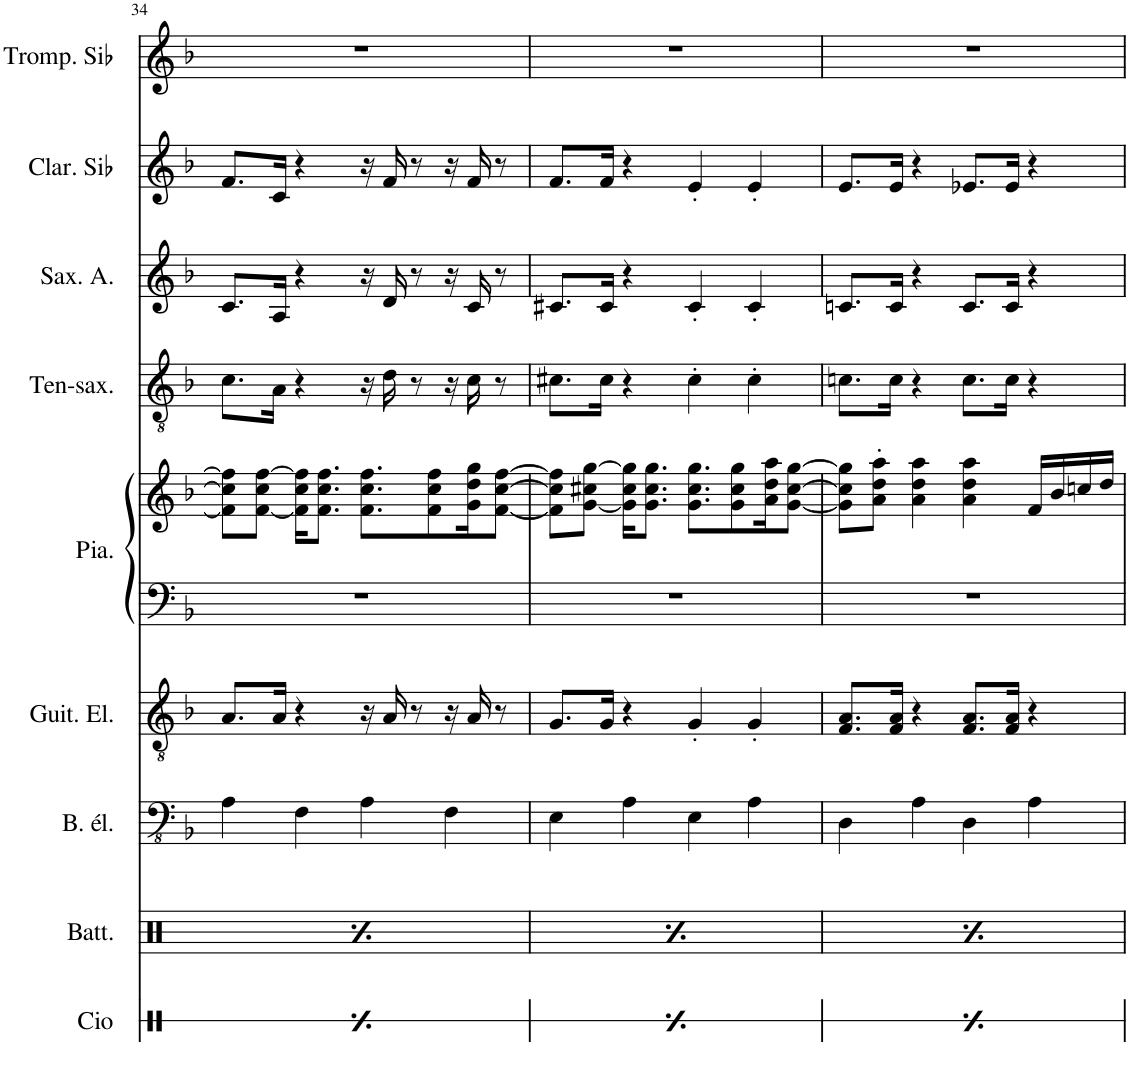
**kern	**kern	**kern	**kern	**kern	**kern	**kern	**kern	**kern	**kern	**kern
*part10	*part9	*part8	*part7	*part6	*part5	*part5	*part4	*part3	*part2	*part1
*staff11	*staff10	*staff9	*staff8	*staff7	*staff6	*staff5	*staff4	*staff3	*staff2	*staff1
*I"Congas	*I"Batterie	*I"Trombon	*I"Basse électrique	*I"Guitare électrique	*I"Piano	*	*I"Tenorsaxofon	*I"Saxophone Alto	*I"Clarinette en Sib	*I"Trompette en Sib
*	*I'Batt.	*I'Tbn.	*I'B. él.	*I'Guit. El.	*I'Pia.	*	*I'Ten-sax.	*I'Sax. A.	*I'Clar. Sib	*I'Tromp. Sib
!!LO:PB:g=z
*clefX	*clefX	*clefF4	*clefFv4	*clefGv2	*clefF4	*clefG2	*clefGv2	*clefG2	*clefG2	*clefG2
*	*	*	*	*	*	*	*Trd8c14	*Trd5c9	*Trd1c2	*Trd1c2
*k[]	*k[]	*k[b-]	*k[b-]	*k[b-]	*k[b-]	*k[b-]	*k[b-]	*k[b-]	*k[b-]	*k[b-]
*M4/4	*M4/4	*M4/4	*M4/4	*M4/4	*M4/4	*M4/4	*M4/4	*M4/4	*M4/4	*M4/4
=34	=34	=34	=34	=34	=34	=34	=34	=34	=34	=34
*	*^	*	*	*	*	*	*	*	*	*
16Rd/LL	16Rgg/LL	4Rf\	4A	4AA\	8.A/L	1r	8f\] 8cc\] 8ff\]L	8.c\L	8.c/L	8.f/L	1r
16Re/	16Rgg/	.	.	.	.	.	.	.	.	.	.
16Rf/	16Rff/	.	.	.	.	.	[8f\ 8cc\ [8ff\J	.	.	.	.
16Rd/JJ	16Rgg/JJ	.	.	.	16A/Jk	.	.	16A\Jk	16A/Jk	16c/Jk	.
16Re/LL	16Rgg/LL	4Rf\	4F	4FF\	4r	.	16f\] 16cc\ 16ff\]KL	4r	4r	4r	.
16Rd/	16Rgg/	.	.	.	.	.	8.f\ 8.cc\ 8.ff\J	.	.	.	.
16Rf/	16Rff/	.	.	.	.	.	.	.	.	.	.
16Re/JJ	16Rgg/JJ	.	.	.	.	.	.	.	.	.	.
16Rd/LL	16Rgg/LL	4Rf\	4A	4AA\	16r	.	8.f\ 8.cc\ 8.ff\L	16r	16r	16r	.
16Rd/	16Rgg/	.	.	.	16A/	.	.	16d\	16d/	16f/	.
16Rf/	16Rff/	.	.	.	8r	.	.	8r	8r	8r	.
16Rd/JJ	16Rgg/JJ	.	.	.	.	.	8f\ 8cc\ 8ff\	.	.	.	.
16Re/LL	16Rgg/LL	4Rf\	4F	4FF\	16r	.	.	16r	16r	16r	.
16Rd/	16Rgg/	.	.	.	16A/	.	16g\ 16dd\ 16gg\K	16c\	16c/	16f/	.
16Rf/	16Rff/	.	.	.	8r	.	[8f\ [8cc\ [8ff\J	8r	8r	8r	.
16Rd/JJ	16Rgg/JJ	.	.	.	.	.	.	.	.	.	.
=35	=35	=35	=35	=35	=35	=35	=35	=35	=35	=35	=35
16Rd/LL	16Rgg/LL	4Rf\	4E	4EE\	8.G/L	1r	8f\] 8cc\] 8ff\]L	8.c#X\L	8.c#X/L	8.f/L	1r
16Re/	16Rgg/	.	.	.	.	.	.	.	.	.	.
16Rf/	16Rff/	.	.	.	.	.	[8g\ 8cc#X\ [8gg\J	.	.	.	.
16Rd/JJ	16Rgg/JJ	.	.	.	16G/Jk	.	.	16c#\Jk	16c#/Jk	16f/Jk	.
16Re/LL	16Rgg/LL	4Rf\	4A	4AA\	4r	.	16g\] 16cc#\ 16gg\]KL	4r	4r	4r	.
16Rd/	16Rgg/	.	.	.	.	.	8.g\ 8.cc#\ 8.gg\J	.	.	.	.
16Rf/	16Rff/	.	.	.	.	.	.	.	.	.	.
16Re/JJ	16Rgg/JJ	.	.	.	.	.	.	.	.	.	.
16Rd/LL	16Rgg/LL	4Rf\	4E	4EE\	4G'/	.	8.g\ 8.cc#\ 8.gg\L	4c#'\	4c#'/	4e'/	.
16Rd/	16Rgg/	.	.	.	.	.	.	.	.	.	.
16Rf/	16Rff/	.	.	.	.	.	.	.	.	.	.
16Rd/JJ	16Rgg/JJ	.	.	.	.	.	8g\ 8cc#\ 8gg\	.	.	.	.
16Re/LL	16Rgg/LL	4Rf\	4A	4AA\	4G'/	.	.	4c#'\	4c#'/	4e'/	.
16Rd/	16Rgg/	.	.	.	.	.	16a\ 16dd\ 16aa\K	.	.	.	.
16Rf/	16Rff/	.	.	.	.	.	[8g\ [8cc#\ [8gg\J	.	.	.	.
16Rd/JJ	16Rgg/JJ	.	.	.	.	.	.	.	.	.	.
=36	=36	=36	=36	=36	=36	=36	=36	=36	=36	=36	=36
16Rd/LL	16Rgg/LL	4Rf\	4D	4DD\	8.F/ 8.A/L	1r	8g\] 8cc#\] 8gg\]L	8.cn\L	8.cn/L	8.e/L	1r
16Re/	16Rgg/	.	.	.	.	.	.	.	.	.	.
16Rf/	16Rff/	.	.	.	.	.	8a\' 8dd\' 8aa\'J	.	.	.	.
16Rd/JJ	16Rgg/JJ	.	.	.	16F/ 16A/Jk	.	.	16c\Jk	16c/Jk	16e/Jk	.
16Re/LL	16Rgg/LL	4Rf\	4A	4AA\	4r	.	4a\ 4dd\ 4aa\	4r	4r	4r	.
16Rd/	16Rgg/	.	.	.	.	.	.	.	.	.	.
16Rf/	16Rff/	.	.	.	.	.	.	.	.	.	.
16Re/JJ	16Rgg/JJ	.	.	.	.	.	.	.	.	.	.
16Rd/LL	16Rgg/LL	4Rf\	4D	4DD\	8.F/ 8.A/L	.	4a\ 4dd\ 4aa\	8.c\L	8.c/L	8.e-X/L	.
16Rd/	16Rgg/	.	.	.	.	.	.	.	.	.	.
16Rf/	16Rff/	.	.	.	.	.	.	.	.	.	.
16Rd/JJ	16Rgg/JJ	.	.	.	16F/ 16A/Jk	.	.	16c\Jk	16c/Jk	16e-/Jk	.
16Re/LL	16Rgg/LL	4Rf\	4A	4AA\	4r	.	16f/LL	4r	4r	4r	.
16Rd/	16Rgg/	.	.	.	.	.	16b-/	.	.	.	.
16Rf/	16Rff/	.	.	.	.	.	16ccn/	.	.	.	.
16Rd/JJ	16Rgg/JJ	.	.	.	.	.	16dd/JJ	.	.	.	.
*	*v	*v	*	*	*	*	*	*	*	*	*
=	=	=	=	=	=	=	=	=	=	=
*-	*-	*-	*-	*-	*-	*-	*-	*-	*-	*-
